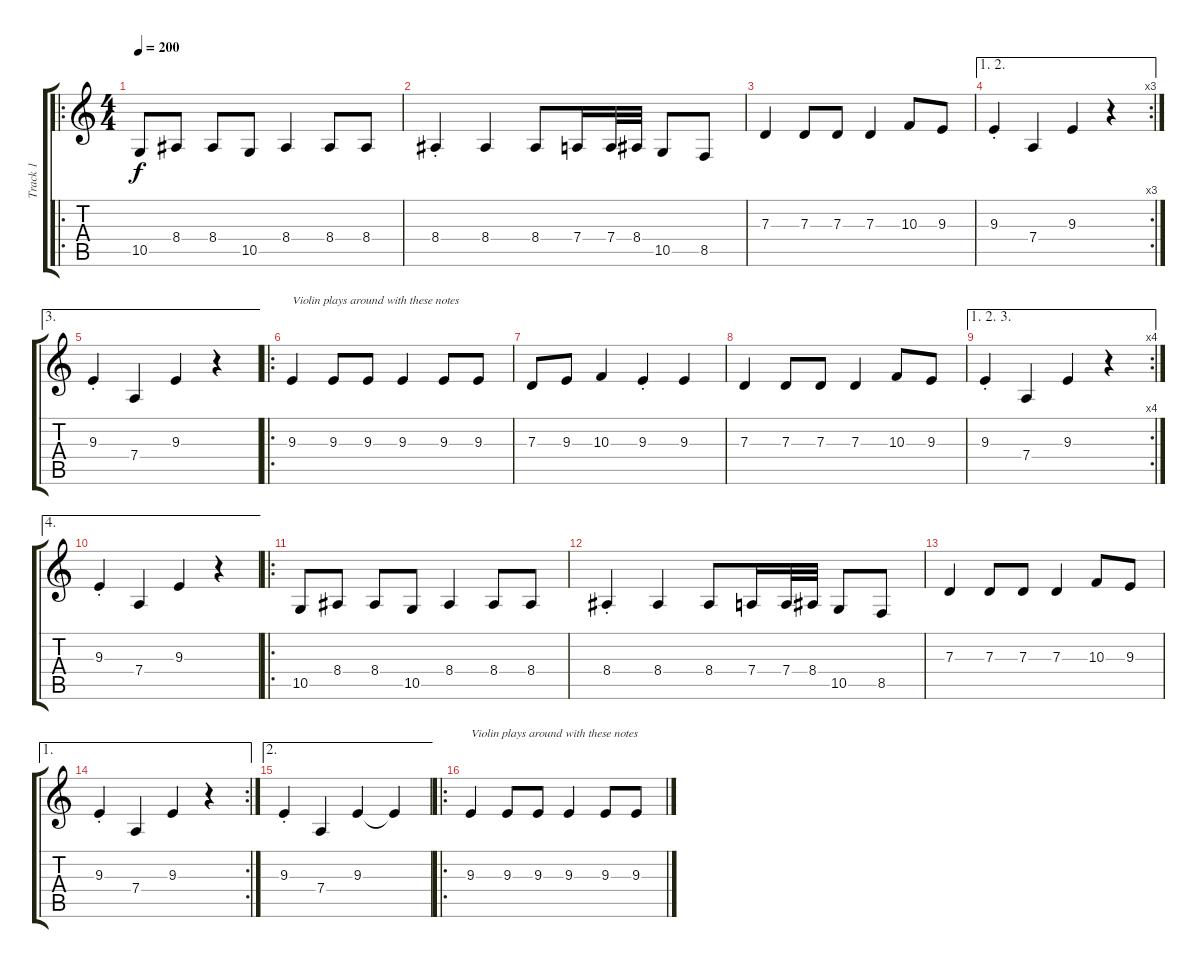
\track ("Track 1" "Track 1") {instrument violin}
\staff {score tabs}
\tuning (E4 B3 G3 D3 A2 E2) {hide}
\ro
\ts (4 4)
\tempo 200
\clef g2
\ks c
10.5.8{dy f instrument violin} 8.4.8 8.4.8 10.5.8 8.4.4 8.4.8 8.4.8 |
8.4{st}.4 8.4.4 8.4.8 7.4.16 7.4.32 8.4.32 10.5.8 8.5.8 |
7.3.4 7.3.8 7.3.8 7.3.4 10.3.8 9.3.8 |
\ae (1 2)
\rc 3
9.3{st}.4 7.4.4 9.3.4 r.4 |
\ae 3
9.3{st}.4 7.4.4 9.3.4 r.4 |
\ro
9.3.4{txt "Violin plays around with these notes "} 9.3.8 9.3.8 9.3.4 9.3.8 9.3.8 |
7.3.8 9.3.8 10.3.4 9.3{st}.4 9.3.4 |
7.3.4 7.3.8 7.3.8 7.3.4 10.3.8 9.3.8 |
\ae (1 2 3)
\rc 4
9.3{st}.4 7.4.4 9.3.4 r.4 |
\ae 4
9.3{st}.4 7.4.4 9.3.4 r.4 |
\ro
10.5.8 8.4.8 8.4.8 10.5.8 8.4.4 8.4.8 8.4.8 |
8.4{st}.4 8.4.4 8.4.8 7.4.16 7.4.32 8.4.32 10.5.8 8.5.8 |
7.3.4 7.3.8 7.3.8 7.3.4 10.3.8 9.3.8 |
\ae 1
\rc 2
9.3{st}.4 7.4.4 9.3.4 r.4 |
\ae 2
9.3{st}.4 7.4.4 9.3.4 9.3{t}.4 |
\ro
9.3.4{txt "Violin plays around with these notes "} 9.3.8 9.3.8 9.3.4 9.3.8 9.3.8
